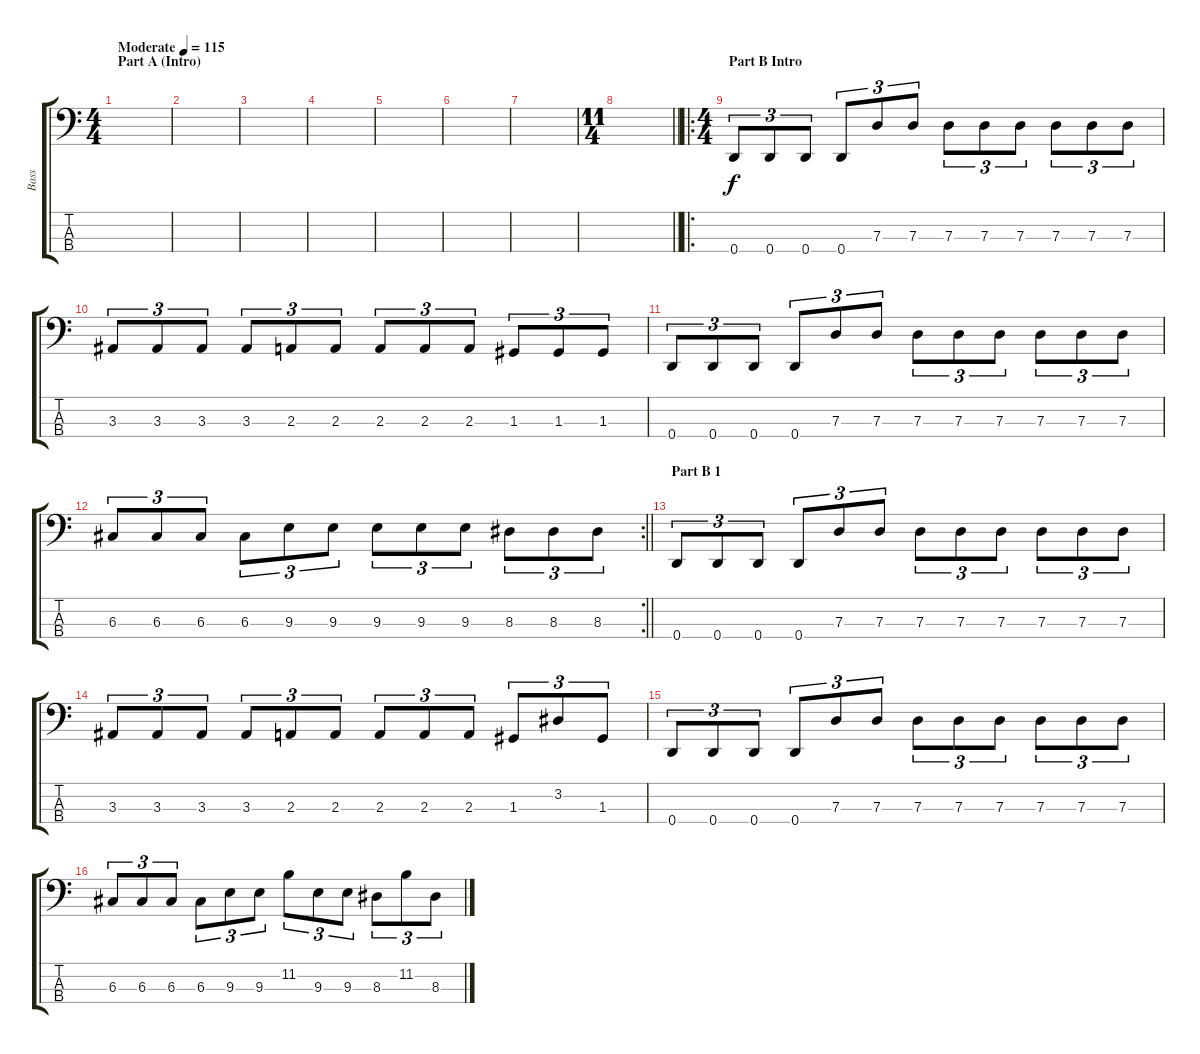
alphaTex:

\track ("Bass" "Bass") {instrument electricbassfinger}
\staff {score tabs}
\tuning (F2 C2 G1 D1) {hide}
\ts (4 4)
\section ("" "Part A (Intro)")
\tempo (115 "Moderate")
\clef f4
\ks c
|
|
|
|
|
|
|
\ts (11 4)
\barLineRight lightlight
|
\ro
\ts (4 4)
\section ("" "Part B Intro")
0.4.8{tu (3 2)} 0.4.8{tu (3 2)} 0.4.8{tu (3 2)} 0.4.8{tu (3 2)} 7.3.8{tu (3 2)} 7.3.8{tu (3 2)} 7.3.8{tu (3 2)} 7.3.8{tu (3 2)} 7.3.8{tu (3 2)} 7.3.8{tu (3 2)} 7.3.8{tu (3 2)} 7.3.8{tu (3 2)} |
3.3.8{tu (3 2)} 3.3.8{tu (3 2)} 3.3.8{tu (3 2)} 3.3.8{tu (3 2)} 2.3.8{tu (3 2)} 2.3.8{tu (3 2)} 2.3.8{tu (3 2)} 2.3.8{tu (3 2)} 2.3.8{tu (3 2)} 1.3.8{tu (3 2)} 1.3.8{tu (3 2)} 1.3.8{tu (3 2)} |
0.4.8{tu (3 2)} 0.4.8{tu (3 2)} 0.4.8{tu (3 2)} 0.4.8{tu (3 2)} 7.3.8{tu (3 2)} 7.3.8{tu (3 2)} 7.3.8{tu (3 2)} 7.3.8{tu (3 2)} 7.3.8{tu (3 2)} 7.3.8{tu (3 2)} 7.3.8{tu (3 2)} 7.3.8{tu (3 2)} |
\rc 2
\barLineRight lightlight
6.3.8{tu (3 2)} 6.3.8{tu (3 2)} 6.3.8{tu (3 2)} 6.3.8{tu (3 2)} 9.3.8{tu (3 2)} 9.3.8{tu (3 2)} 9.3.8{tu (3 2)} 9.3.8{tu (3 2)} 9.3.8{tu (3 2)} 8.3.8{tu (3 2)} 8.3.8{tu (3 2)} 8.3.8{tu (3 2)} |
\section ("" "Part B 1")
0.4.8{tu (3 2)} 0.4.8{tu (3 2)} 0.4.8{tu (3 2)} 0.4.8{tu (3 2)} 7.3.8{tu (3 2)} 7.3.8{tu (3 2)} 7.3.8{tu (3 2)} 7.3.8{tu (3 2)} 7.3.8{tu (3 2)} 7.3.8{tu (3 2)} 7.3.8{tu (3 2)} 7.3.8{tu (3 2)} |
3.3.8{tu (3 2)} 3.3.8{tu (3 2)} 3.3.8{tu (3 2)} 3.3.8{tu (3 2)} 2.3.8{tu (3 2)} 2.3.8{tu (3 2)} 2.3.8{tu (3 2)} 2.3.8{tu (3 2)} 2.3.8{tu (3 2)} 1.3.8{tu (3 2)} 3.2.8{tu (3 2)} 1.3.8{tu (3 2)} |
0.4.8{tu (3 2)} 0.4.8{tu (3 2)} 0.4.8{tu (3 2)} 0.4.8{tu (3 2)} 7.3.8{tu (3 2)} 7.3.8{tu (3 2)} 7.3.8{tu (3 2)} 7.3.8{tu (3 2)} 7.3.8{tu (3 2)} 7.3.8{tu (3 2)} 7.3.8{tu (3 2)} 7.3.8{tu (3 2)} |
6.3.8{tu (3 2)} 6.3.8{tu (3 2)} 6.3.8{tu (3 2)} 6.3.8{tu (3 2)} 9.3.8{tu (3 2)} 9.3.8{tu (3 2)} 11.2.8{tu (3 2)} 9.3.8{tu (3 2)} 9.3.8{tu (3 2)} 8.3.8{tu (3 2)} 11.2.8{tu (3 2)} 8.3.8{tu (3 2)}
